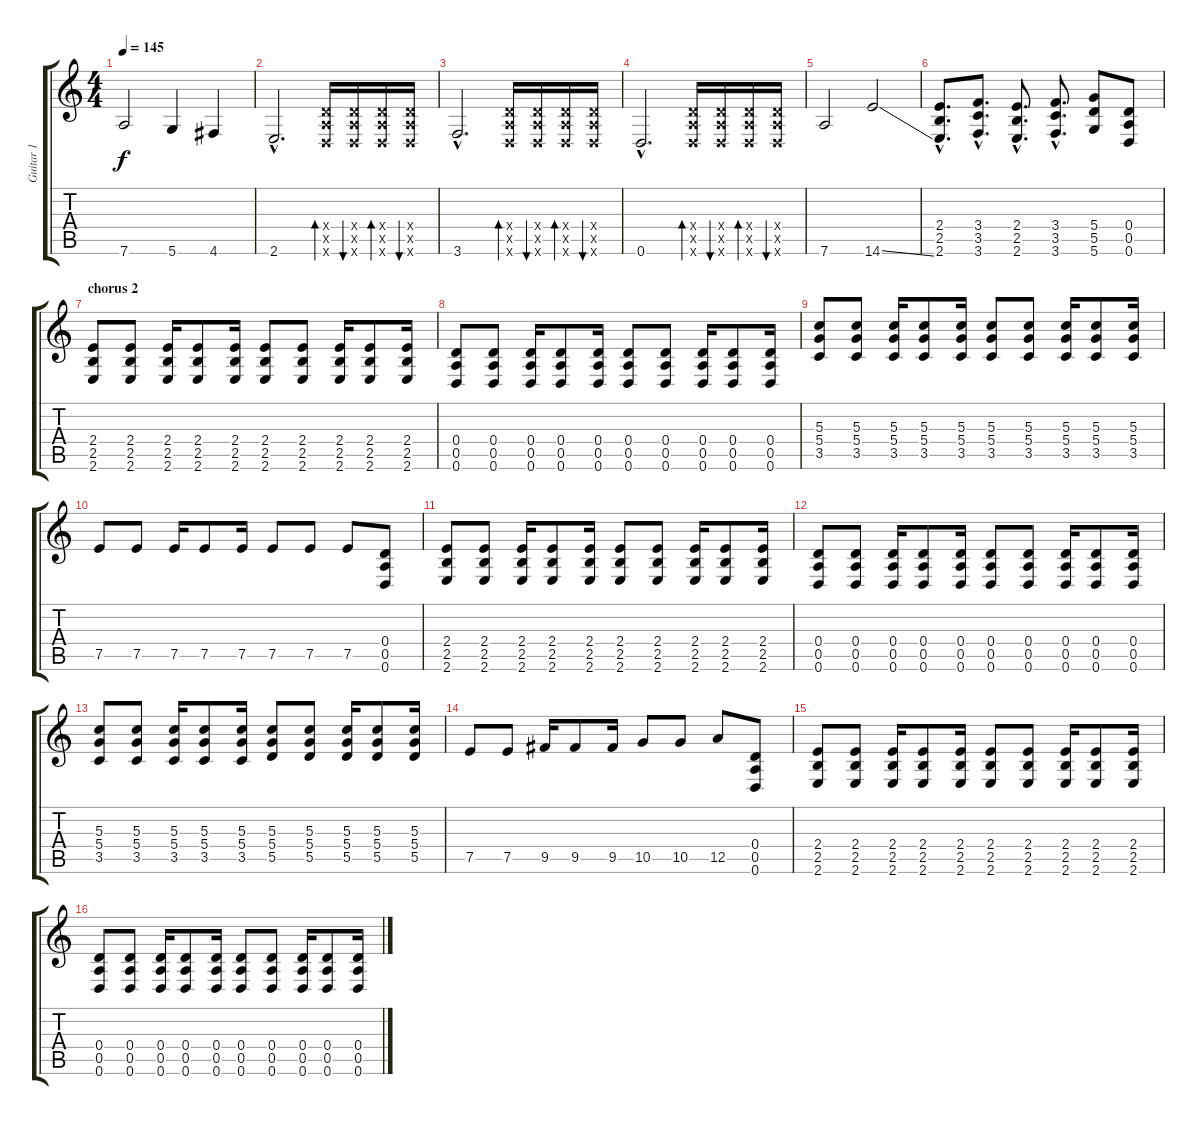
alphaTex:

\track ("Guitar 1" "Guitar 1") {instrument distortionguitar}
\staff {score tabs}
\tuning (E4 B3 G3 D3 A2 D2) {hide}
\ts (4 4)
\tempo 145
\clef g2
\ks c
7.6.2{dy f} 5.6.4 4.6.4 |
2.6{hac}.2{d} (0.4{x} 0.5{x} 0.6{x}).16{bd 120} (0.4{x} 0.5{x} 0.6{x}).16{bu 120} (0.4{x} 0.5{x} 0.6{x}).16{bd 120} (0.4{x} 0.5{x} 0.6{x}).16{bu 120} |
3.6{hac}.2{d} (0.4{x} 0.5{x} 0.6{x}).16{bd 120} (0.4{x} 0.5{x} 0.6{x}).16{bu 120} (0.4{x} 0.5{x} 0.6{x}).16{bd 120} (0.4{x} 0.5{x} 0.6{x}).16{bu 120} |
0.6{hac}.2{d} (0.4{x} 0.5{x} 0.6{x}).16{bd 120} (0.4{x} 0.5{x} 0.6{x}).16{bu 120} (0.4{x} 0.5{x} 0.6{x}).16{bd 120} (0.4{x} 0.5{x} 0.6{x}).16{bu 120} |
7.6.2 14.6{ss}.2 |
(2.4{hac} 2.5{hac} 2.6{hac}).8{d} (3.4{hac} 3.5{hac} 3.6{hac}).8{d} (2.4{hac} 2.5{hac} 2.6{hac}).8{d} (3.4{hac} 3.5{hac} 3.6{hac}).8{d} (5.4 5.5 5.6).8 (0.4 0.5 0.6).8 |
\section ("" "chorus 2")
(2.4 2.5 2.6).8 (2.4 2.5 2.6).8 (2.4 2.5 2.6).16 (2.4 2.5 2.6).8 (2.4 2.5 2.6).16 (2.4 2.5 2.6).8 (2.4 2.5 2.6).8 (2.4 2.5 2.6).16 (2.4 2.5 2.6).8 (2.4 2.5 2.6).16 |
(0.4 0.5 0.6).8 (0.4 0.5 0.6).8 (0.4 0.5 0.6).16 (0.4 0.5 0.6).8 (0.4 0.5 0.6).16 (0.4 0.5 0.6).8 (0.4 0.5 0.6).8 (0.4 0.5 0.6).16 (0.4 0.5 0.6).8 (0.4 0.5 0.6).16 |
(5.3 5.4 3.5).8 (5.3 5.4 3.5).8 (5.3 5.4 3.5).16 (5.3 5.4 3.5).8 (5.3 5.4 3.5).16 (5.3 5.4 3.5).8 (5.3 5.4 3.5).8 (5.3 5.4 3.5).16 (5.3 5.4 3.5).8 (5.3 5.4 3.5).16 |
7.5.8 7.5.8 7.5.16 7.5.8 7.5.16 7.5.8 7.5.8 7.5.8 (0.4 0.5 0.6).8 |
(2.4 2.5 2.6).8 (2.4 2.5 2.6).8 (2.4 2.5 2.6).16 (2.4 2.5 2.6).8 (2.4 2.5 2.6).16 (2.4 2.5 2.6).8 (2.4 2.5 2.6).8 (2.4 2.5 2.6).16 (2.4 2.5 2.6).8 (2.4 2.5 2.6).16 |
(0.4 0.5 0.6).8 (0.4 0.5 0.6).8 (0.4 0.5 0.6).16 (0.4 0.5 0.6).8 (0.4 0.5 0.6).16 (0.4 0.5 0.6).8 (0.4 0.5 0.6).8 (0.4 0.5 0.6).16 (0.4 0.5 0.6).8 (0.4 0.5 0.6).16 |
(5.3 5.4 3.5).8 (5.3 5.4 3.5).8 (5.3 5.4 3.5).16 (5.3 5.4 3.5).8 (5.3 5.4 3.5).16 (5.3 5.4 5.5).8 (5.3 5.4 5.5).8 (5.3 5.4 5.5).16 (5.3 5.4 5.5).8 (5.3 5.4 5.5).16 |
7.5.8 7.5.8 9.5.16 9.5.8 9.5.16 10.5.8 10.5.8 12.5.8 (0.4 0.5 0.6).8 |
(2.4 2.5 2.6).8 (2.4 2.5 2.6).8 (2.4 2.5 2.6).16 (2.4 2.5 2.6).8 (2.4 2.5 2.6).16 (2.4 2.5 2.6).8 (2.4 2.5 2.6).8 (2.4 2.5 2.6).16 (2.4 2.5 2.6).8 (2.4 2.5 2.6).16 |
(0.4 0.5 0.6).8 (0.4 0.5 0.6).8 (0.4 0.5 0.6).16 (0.4 0.5 0.6).8 (0.4 0.5 0.6).16 (0.4 0.5 0.6).8 (0.4 0.5 0.6).8 (0.4 0.5 0.6).16 (0.4 0.5 0.6).8 (0.4 0.5 0.6).16
